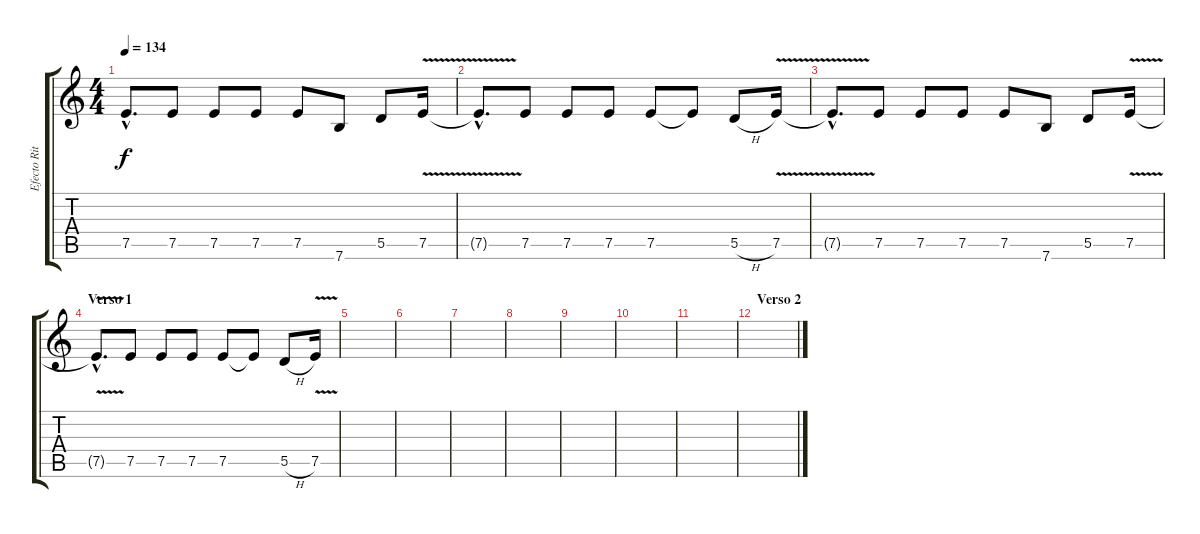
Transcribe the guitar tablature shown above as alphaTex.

\track ("Efecto Ritmica" "Efecto Rit") {instrument guitarharmonics}
\staff {score tabs}
\tuning (E4 B3 G3 D3 A2 E2) {hide}
\ts (4 4)
\tempo 134
\clef g2
\ks c
7.5{hac t}.8{d dy f} 7.5.8 7.5.8 7.5.8 7.5.8 7.6.8 5.5.8 7.5{v}.16 |
7.5{hac t}.8{d} 7.5.8 7.5.8 7.5.8 7.5.8 7.5{t}.8 5.5{h}.8 7.5{v}.16 |
7.5{hac t}.8{d} 7.5.8 7.5.8 7.5.8 7.5.8 7.6.8 5.5.8 7.5{v}.16 |
\section ("" "Verso 1")
7.5{hac t}.8{d} 7.5.8 7.5.8 7.5.8 7.5.8 7.5{t}.8 5.5{h}.8 7.5{v}.16 |
|
|
|
|
|
|
|
\section ("" "Verso 2")
